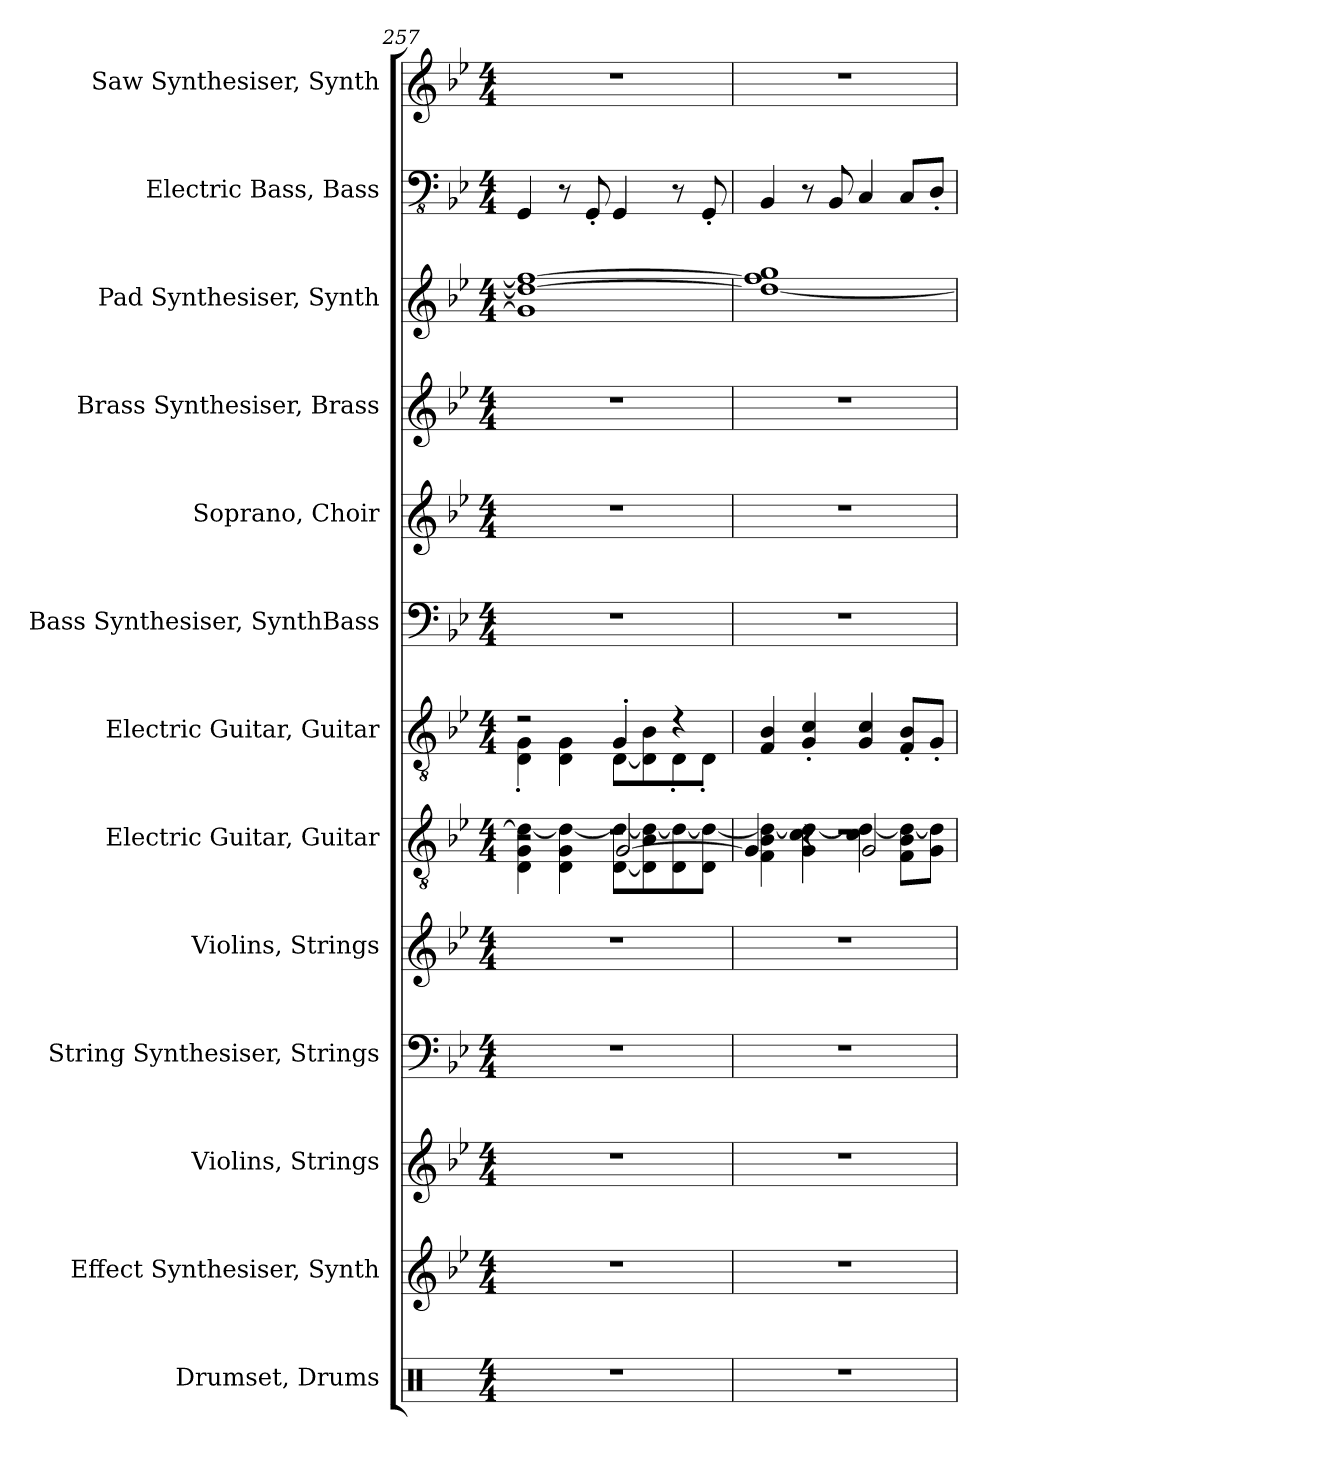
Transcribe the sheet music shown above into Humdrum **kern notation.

**kern	**kern	**kern	**kern	**kern	**kern	**kern	**kern	**kern	**kern	**kern	**kern	**kern
*part13	*part12	*part11	*part10	*part9	*part8	*part7	*part6	*part5	*part4	*part3	*part2	*part1
*staff13	*staff12	*staff11	*staff10	*staff9	*staff8	*staff7	*staff6	*staff5	*staff4	*staff3	*staff2	*staff1
*I"Drumset, Drums	*I"Effect Synthesiser, Synth	*I"Violins, Strings	*I"String Synthesiser, Strings	*I"Violins, Strings	*I"Electric Guitar, Guitar	*I"Electric Guitar, Guitar	*I"Bass Synthesiser, SynthBass	*I"Soprano, Choir	*I"Brass Synthesiser, Brass	*I"Pad Synthesiser, Synth	*I"Electric Bass, Bass	*I"Saw Synthesiser, Synth
*I'Drs.	*I'Synth.	*I'Vlns.	*I'Synth.	*I'Vlns.	*I'El. Guit.	*I'El. Guit.	*I'Synth.	*I'S.	*I'Synth.	*I'Synth.	*I'El. B.	*I'Synth.
!!LO:PB:g=z
*clefX	*clefG2	*clefG2	*clefF4	*clefG2	*clefGv2	*clefGv2	*clefF4	*clefG2	*clefG2	*clefG2	*clefFv4	*clefG2
*k[]	*k[b-e-]	*k[b-e-]	*k[b-e-]	*k[b-e-]	*k[b-e-]	*k[b-e-]	*k[b-e-]	*k[b-e-]	*k[b-e-]	*k[b-e-]	*k[b-e-]	*k[b-e-]
*M4/4	*M4/4	*M4/4	*M4/4	*M4/4	*M4/4	*M4/4	*M4/4	*M4/4	*M4/4	*M4/4	*M4/4	*M4/4
=257	=257	=257	=257	=257	=257	=257	=257	=257	=257	=257	=257	=257
*	*	*	*	*	*^	*^	*	*	*	*^	*	*
*	*	*	*	*	*	*^	*	*	*	*	*	*	*	*	*
1r	1r	1r	1r	1r	1r	4D\ 4G\ 4d\_	2r	2r	4D\' 4G\'	1r	1r	1r	1dd_ 1ff_	1g]	4GGG/	1r
.	.	.	.	.	.	4D\ 4G\ 4d\_	.	.	4D\ 4G\	.	.	.	.	.	8r	.
.	.	.	.	.	.	.	.	.	.	.	.	.	.	.	8GGG'/	.
.	.	.	.	.	.	[8D\ 8d\_L	[2G/	4G'/	[8D\L	.	.	.	.	.	4GGG/	.
.	.	.	.	.	.	8D\] 8B-\ 8d\_	.	.	8D\] 8B-\	.	.	.	.	.	.	.
.	.	.	.	.	.	8D\ 8d\_	.	4r	8D'\	.	.	.	.	.	8r	.
.	.	.	.	.	.	8D\ 8d\_J	.	.	8D'\J	.	.	.	.	.	8GGG'/	.
*	*	*	*	*	*	*	*	*v	*v	*	*	*	*v	*v	*	*
=258	=258	=258	=258	=258	=258	=258	=258	=258	=258	=258	=258	=258	=258	=258
1r	1r	1r	1r	1r	1r	4F\ 4B-\ 4d\_	4G/]	4F/ 4B-/	1r	1r	1r	1dd_ 1ff] 1gg	4BBB-/	1r
.	.	.	.	.	.	4G\ 4c\ 4d\_	4r	4G/' 4c/'	.	.	.	.	8r	.
.	.	.	.	.	.	.	.	.	.	.	.	.	8BBB-/	.
.	.	.	.	.	.	4c\ 4d\_	2G/	4G/ 4c/	.	.	.	.	4CC/	.
.	.	.	.	.	.	8F\ 8B-\ 8d\_L	.	8F/' 8B-/'L	.	.	.	.	8CC/L	.
.	.	.	.	.	.	8G\ 8d\]J	.	8G'/J	.	.	.	.	8DD'/J	.
*	*	*	*	*	*v	*v	*v	*	*	*	*	*	*	*
=	=	=	=	=	=	=	=	=	=	=	=	=
*-	*-	*-	*-	*-	*-	*-	*-	*-	*-	*-	*-	*-
